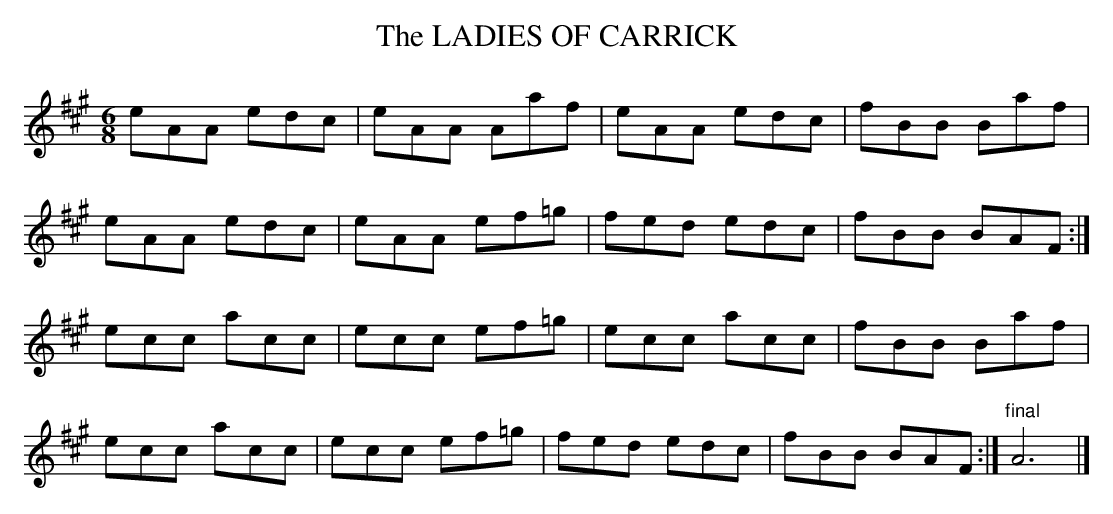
X:1
T:LADIES OF CARRICK, The
M:6/8
L:1/8
K:A
eAA edc|eAA Aaf|eAA edc|fBB Baf|
eAA edc|eAA ef=g|fed edc|fBB BAF:|
ecc acc|ecc ef=g|ecc acc|fBB Baf|
ecc acc|ecc ef=g|fed edc|fBB BAF:|"final"A6|]
